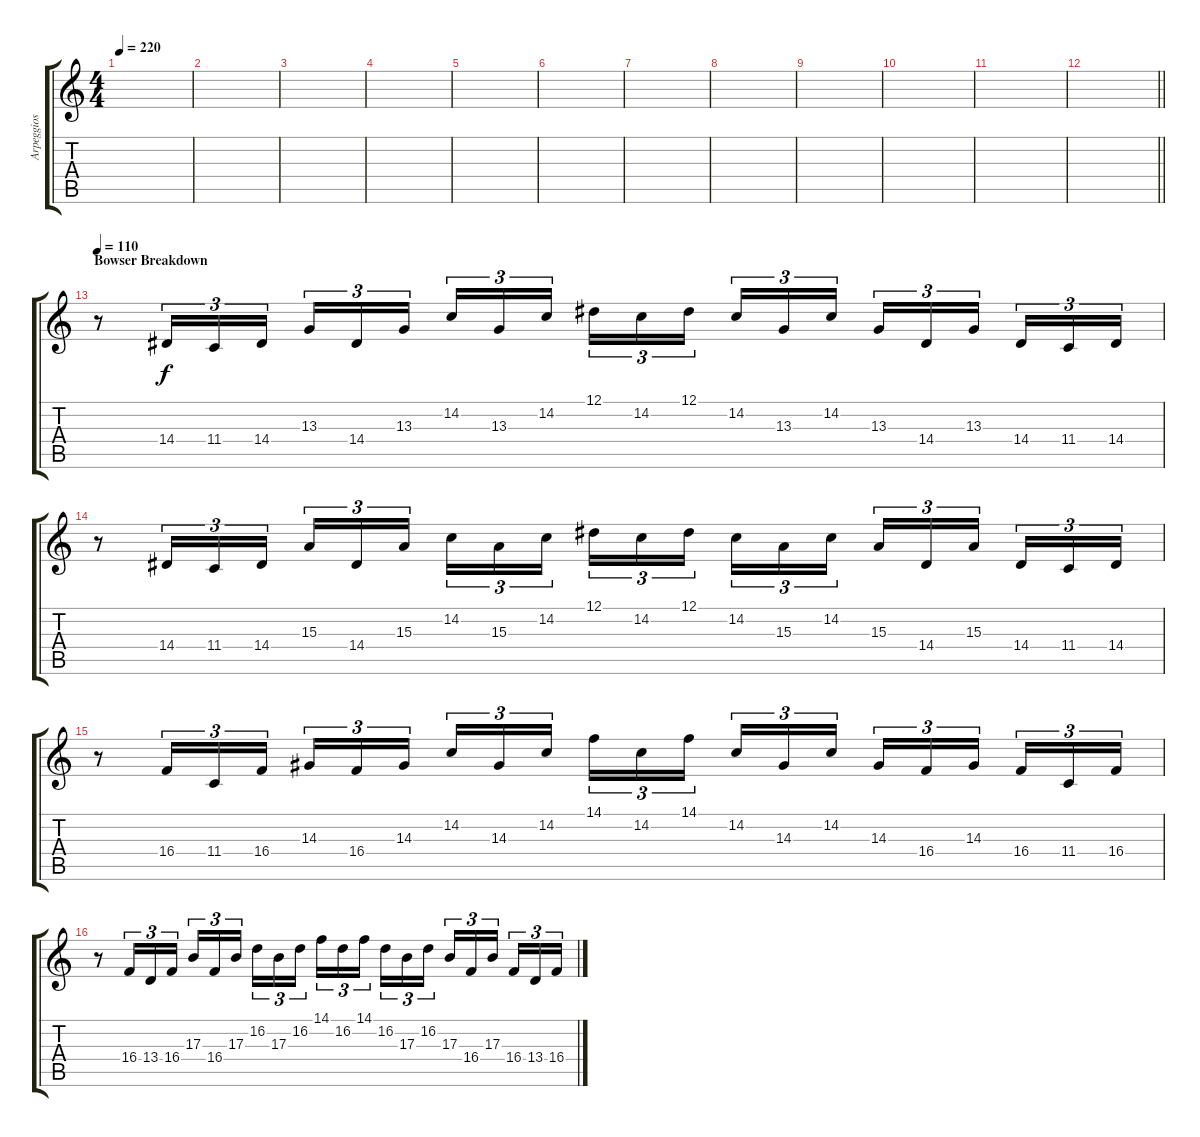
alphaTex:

\track ("Arpeggios" "Arpeggios") {instrument lead3calliope}
\staff {score tabs}
\tuning (Eb4 Bb3 Gb3 Db3 Ab2 Eb2) {hide}
\ts (4 4)
\tempo 220
\clef g2
\ks c
|
|
|
|
|
|
|
|
|
|
|
\barLineRight lightlight
|
\section ("" "Bowser Breakdown")
\tempo 110
r.8{volume 9} 14.4.16{tu (3 2)} 11.4.16{tu (3 2)} 14.4.16{tu (3 2)} 13.3.16{tu (3 2) volume 12} 14.4.16{tu (3 2)} 13.3.16{tu (3 2) beam splitsecondary} 14.2.16{tu (3 2)} 13.3.16{tu (3 2)} 14.2.16{tu (3 2)} 12.1.16{tu (3 2)} 14.2.16{tu (3 2)} 12.1.16{tu (3 2) beam splitsecondary} 14.2.16{tu (3 2)} 13.3.16{tu (3 2)} 14.2.16{tu (3 2)} 13.3.16{tu (3 2)} 14.4.16{tu (3 2)} 13.3.16{tu (3 2) beam splitsecondary} 14.4.16{tu (3 2)} 11.4.16{tu (3 2)} 14.4.16{tu (3 2)} |
r.8 14.4.16{tu (3 2)} 11.4.16{tu (3 2)} 14.4.16{tu (3 2)} 15.3.16{tu (3 2)} 14.4.16{tu (3 2)} 15.3.16{tu (3 2) beam splitsecondary} 14.2.16{tu (3 2)} 15.3.16{tu (3 2)} 14.2.16{tu (3 2)} 12.1.16{tu (3 2)} 14.2.16{tu (3 2)} 12.1.16{tu (3 2) beam splitsecondary} 14.2.16{tu (3 2)} 15.3.16{tu (3 2)} 14.2.16{tu (3 2)} 15.3.16{tu (3 2)} 14.4.16{tu (3 2)} 15.3.16{tu (3 2) beam splitsecondary} 14.4.16{tu (3 2)} 11.4.16{tu (3 2)} 14.4.16{tu (3 2)} |
r.8 16.4.16{tu (3 2)} 11.4.16{tu (3 2)} 16.4.16{tu (3 2)} 14.3.16{tu (3 2)} 16.4.16{tu (3 2)} 14.3.16{tu (3 2) beam splitsecondary} 14.2.16{tu (3 2)} 14.3.16{tu (3 2)} 14.2.16{tu (3 2)} 14.1.16{tu (3 2)} 14.2.16{tu (3 2)} 14.1.16{tu (3 2) beam splitsecondary} 14.2.16{tu (3 2)} 14.3.16{tu (3 2)} 14.2.16{tu (3 2)} 14.3.16{tu (3 2)} 16.4.16{tu (3 2)} 14.3.16{tu (3 2) beam splitsecondary} 16.4.16{tu (3 2)} 11.4.16{tu (3 2)} 16.4.16{tu (3 2)} |
r.8 16.4.16{tu (3 2)} 13.4.16{tu (3 2)} 16.4.16{tu (3 2)} 17.3.16{tu (3 2)} 16.4.16{tu (3 2)} 17.3.16{tu (3 2) beam splitsecondary} 16.2.16{tu (3 2)} 17.3.16{tu (3 2)} 16.2.16{tu (3 2)} 14.1.16{tu (3 2)} 16.2.16{tu (3 2)} 14.1.16{tu (3 2) beam splitsecondary} 16.2.16{tu (3 2)} 17.3.16{tu (3 2)} 16.2.16{tu (3 2)} 17.3.16{tu (3 2)} 16.4.16{tu (3 2)} 17.3.16{tu (3 2) beam splitsecondary} 16.4.16{tu (3 2)} 13.4.16{tu (3 2)} 16.4.16{tu (3 2)}
